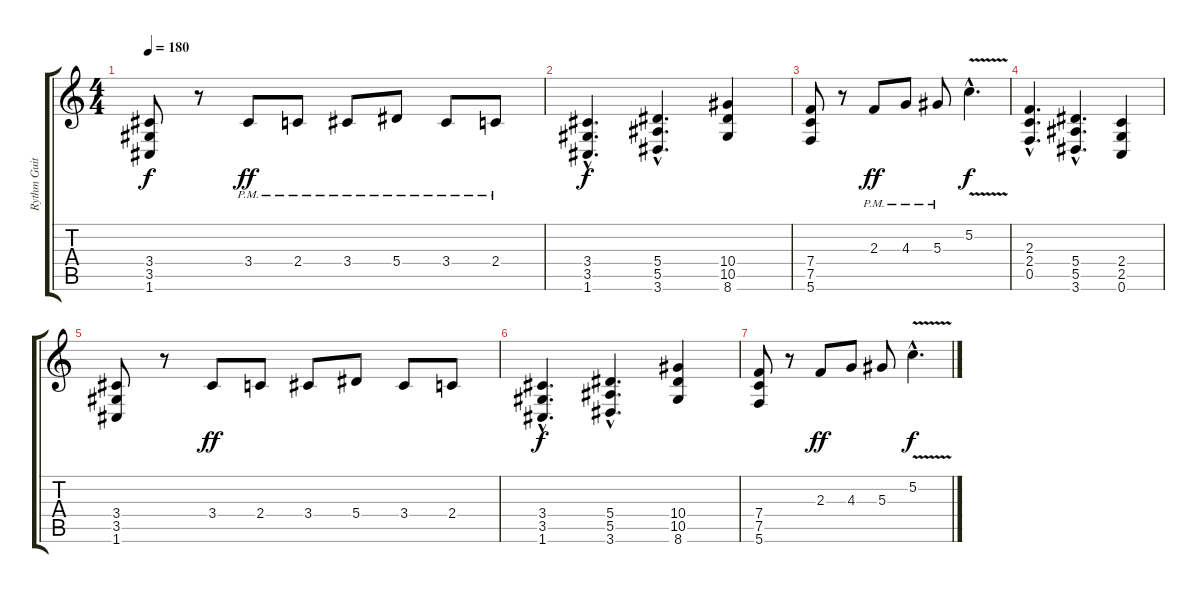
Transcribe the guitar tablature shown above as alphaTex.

\track ("Rythm Guitar 2" "Rythm Guit") {instrument distortionguitar}
\staff {score tabs}
\tuning (C4 G3 Eb3 Bb2 F2 C2) {hide}
\ts (4 4)
\tempo 180
\clef g2
\ks c
(3.4 3.5 1.6).8{dy f} r.8 3.4{pm}.8{dy ff} 2.4{pm}.8 3.4{pm}.8 5.4{pm}.8 3.4{pm}.8 2.4{pm}.8 |
(3.4{hac} 3.5{hac} 1.6{hac}).4{d dy f} (5.4{hac} 5.5{hac} 3.6{hac}).4{d} (10.4 10.5 8.6).4 |
(7.4 7.5 5.6).8 r.8 2.3{pm}.8{dy ff} 4.3{pm}.8 5.3{pm}.8 5.2{v hac}.4{d dy f} |
(2.3{hac} 2.4{hac} 0.5{hac}).4{d} (5.4{hac} 5.5{hac} 3.6{hac}).4{d} (2.4 2.5 0.6).4 |
(3.4 3.5 1.6).8 r.8 3.4.8{dy ff} 2.4.8 3.4.8 5.4.8 3.4.8 2.4.8 |
(3.4{hac} 3.5{hac} 1.6{hac}).4{d dy f} (5.4{hac} 5.5{hac} 3.6{hac}).4{d} (10.4 10.5 8.6).4 |
(7.4 7.5 5.6).8 r.8 2.3.8{dy ff} 4.3.8 5.3.8 5.2{v hac}.4{d dy f}
